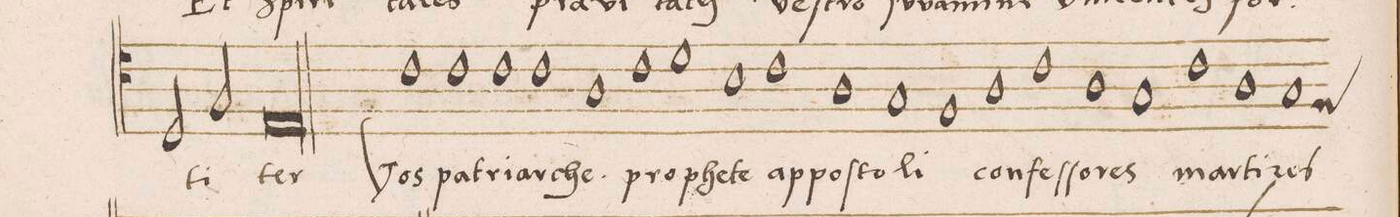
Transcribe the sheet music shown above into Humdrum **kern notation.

**kern	**text
*I"TENOR	*
*clefC4	*
*k[]	*
*met(C|)	*
*M2/1	*
2D/	.
2G/	-ti-
[1El	-ter
=46-	=46-
0E]	.
=47||	=47||
1c	Vos
1c	pat-
=48-	=48-
1c	-ri-
1c	-ar-
=49-	=49-
1A	-che
1c	pro-
=50-	=50-
1d	-phe-
1B	-te
=51-	=51-
1c	ap-
1A	-po-
=52-	=52-
1G	-ſto-
1F	-li
=53-	=53-
1A	con-
1c	-feſ-
=54-	=54-
1A	-ſo-
1G	-res
=55-	=55-
1c	mar-
1A	-ti-
=56-	=56-
*custos:F	*
1G	-res
*-	*-
